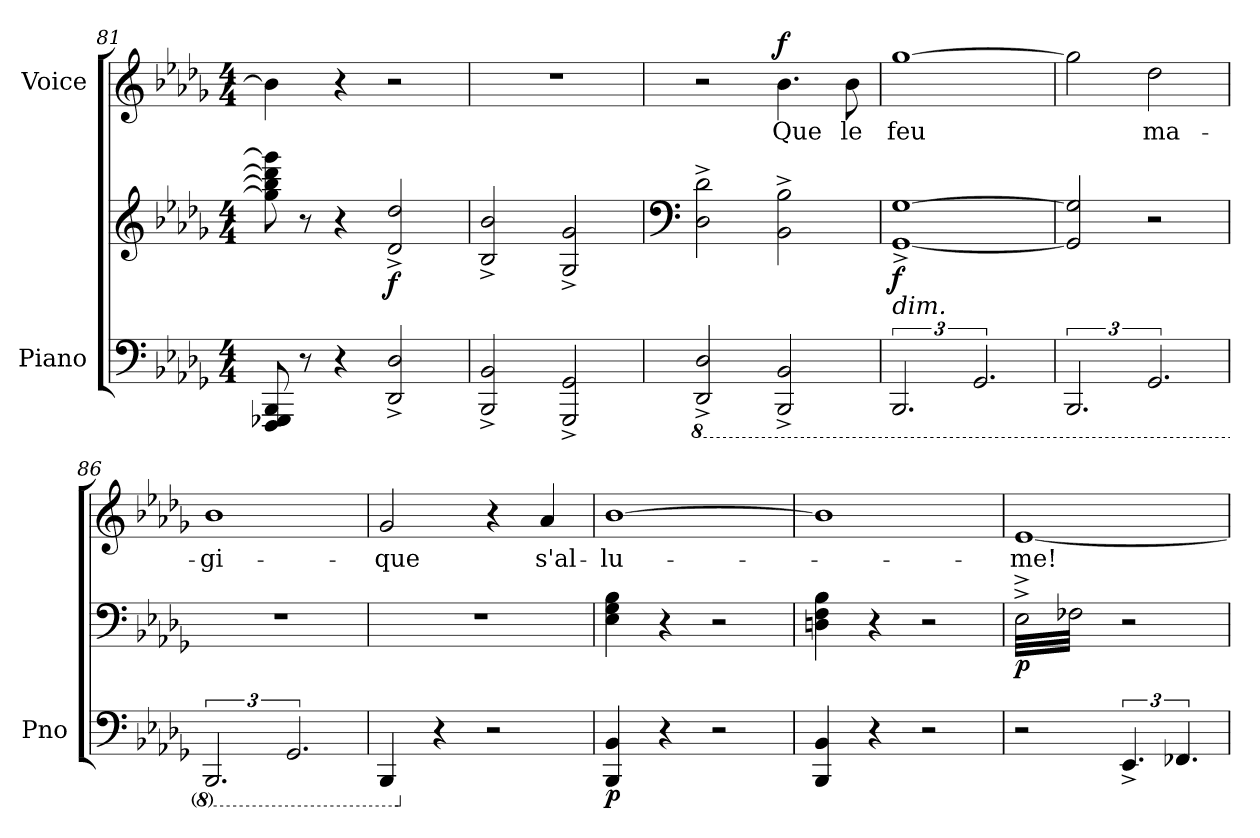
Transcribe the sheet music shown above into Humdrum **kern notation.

**kern	**kern	**dynam	**kern	**text	**dynam
*part2	*part2	*part2	*part1	*part1	*part1
*staff3	*staff2	*staff2/3	*staff1	*staff1	*staff1
*I"Piano	*	*	*I"Voice	*	*
*I'Pno	*	*	*	*	*
*clefF4	*clefG2	*	*clefG2	*	*
*k[b-e-a-d-g-]	*k[b-e-a-d-g-]	*	*k[b-e-a-d-g-]	*	*
*M4/4	*M4/4	*	*M4/4	*	*
=81	=81	=81	=81	=81	=81
8FFF/ 8GGG-X/ 8BBB-/	8gg-\] 8bb-\] 8ddd-\] 8ggg-\]	.	4b-\]	.	.
8r	8r	.	.	.	.
4r	4r	.	4r	.	.
!	!	!LO:DY:b	!	!	!
2DD-/^> 2D-/^>	2d-/^> 2dd-/^>	f	2r	.	.
=82	=82	=82	=82	=82	=82
2BBB-/^> 2BB-/^>	2B-/^> 2b-/^>	.	1r	.	.
2GGG-/^> 2GG-/^>	2G-/^> 2g-/^>	.	.	.	.
=83	=83	=83	=83	=83	=83
*	*clefF4	*	*	*	*
*8ba	*	*	*	*	*
2DDD-/^> 2DD-/^>	2D-\^ 2d-\^	.	2r	.	.
!	!	!	!	!	!LO:DY:a
2BBBB-/^> 2BBB-/^>	2BB-\^ 2B-\^	.	4.b-\	Que	f
.	.	.	8b-\	le	.
=84	=84	=84	=84	=84	=84
!	!LO:TX:b:i:t=dim.	!	!	!	!
!	!	!LO:DY:b	!	!	!
3.BBBB-	[1GG-^> [1G-^>	f	[1gg-	feu	.
3.GGG-	.	.	.	.	.
=85	=85	=85	=85	=85	=85
3.BBBB-	2GG-/] 2G-/]	.	2gg-\]	.	.
3.GGG-	2r	.	2dd-\	ma-	.
=86	=86	=86	=86	=86	=86
3.BBBB-	1r	.	1b-	-gi-	.
3.GGG-	.	.	.	.	.
=87	=87	=87	=87	=87	=87
4BBBB-/	1r	.	2g-/	-que	.
*X8ba	*	*	*	*	*
4r	.	.	.	.	.
2r	.	.	4r	.	.
.	.	.	4a-/	s'al-	.
=88	=88	=88	=88	=88	=88
!	!	!LO:DY:b=2	!	!	!
4BBB-/ 4BB-/	4E-\ 4G-\ 4B-\	p	[1b-	-lu-	.
4r	4r	.	.	.	.
2r	2r	.	.	.	.
=89	=89	=89	=89	=89	=89
4BBB-/ 4BB-/	4Dn\ 4F\ 4B-\	.	1b-]	.	.
4r	4r	.	.	.	.
2r	2r	.	.	.	.
=90	=90	=90	=90	=90	=90
!	!	!LO:DY:b	!	!	!
*	*tremolo	*	*	*	*
2r	32E-^\LLL	p	[1e-	-me!	.
.	32F-X\	.	.	.	.
.	32E-^\	.	.	.	.
.	32F-X\	.	.	.	.
.	32E-^\	.	.	.	.
.	32F-X\	.	.	.	.
.	32E-^\	.	.	.	.
.	32F-X\	.	.	.	.
.	32E-^\	.	.	.	.
.	32F-X\	.	.	.	.
.	32E-^\	.	.	.	.
.	32F-X\	.	.	.	.
.	32E-^\	.	.	.	.
.	32F-X\	.	.	.	.
.	32E-^\	.	.	.	.
.	32F-X\JJJ	.	.	.	.
*	*Xtremolo	*	*	*	*
6.EE-^>/	2r	.	.	.	.
.	.	.	.	.	.
.	.	.	.	.	.
.	.	.	.	.	.
.	.	.	.	.	.
.	.	.	.	.	.
.	.	.	.	.	.
.	.	.	.	.	.
6.FF-X/	.	.	.	.	.
=	=	=	=	=	=
*-	*-	*-	*-	*-	*-
